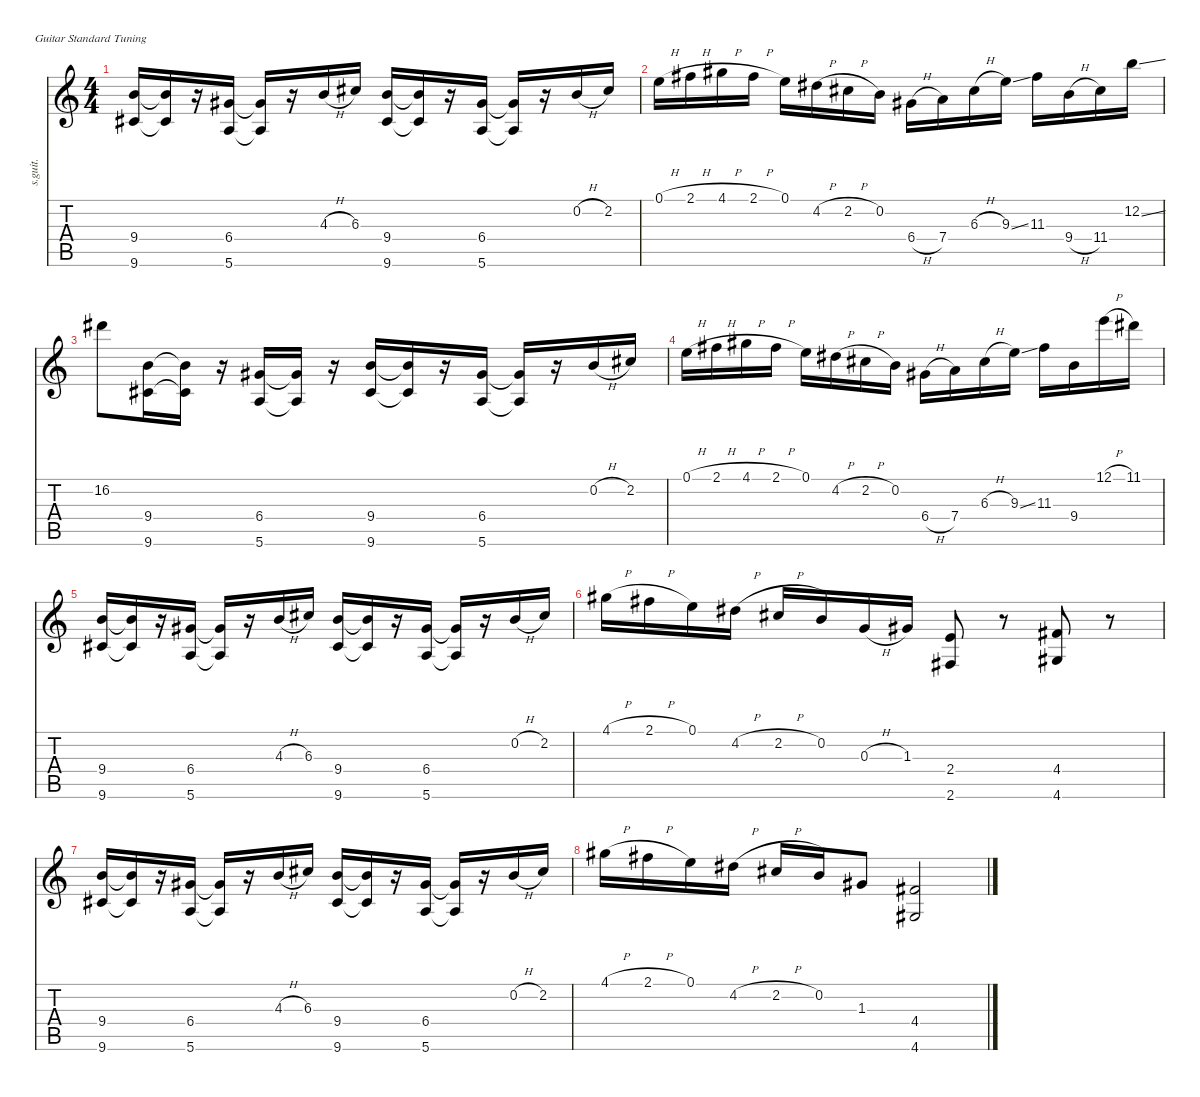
\defaultSystemsLayout 4
\hideDynamics
\bracketExtendMode nobrackets
\track ("Mario Camarena" "s.guit.") {instrument overdrivenguitar}
\staff {score tabs}
\tuning (E4 B3 G3 D3 A2 E2)
\ts (4 4)
\tempo (170 hide)
\clef g2
\ks c
(9.4 9.6{acc #}).16{lyrics (0 "") lyrics (1 "") lyrics (2 "") lyrics (3 "") lyrics (4 "") dy f} (9.4{t} 9.6{t acc #}).16{lyrics (0 "") lyrics (1 "") lyrics (2 "") lyrics (3 "") lyrics (4 "")} r.16 (6.4{acc #} 5.6).16{lyrics (0 "") lyrics (1 "") lyrics (2 "") lyrics (3 "") lyrics (4 "")} (6.4{t acc #} 5.6{t}).16{lyrics (0 "") lyrics (1 "") lyrics (2 "") lyrics (3 "") lyrics (4 "")} r.16 4.3{h}.16{lyrics (0 "") lyrics (1 "") lyrics (2 "") lyrics (3 "") lyrics (4 "")} 6.3{acc #}.16{lyrics (0 "") lyrics (1 "") lyrics (2 "") lyrics (3 "") lyrics (4 "")} (9.4 9.6{acc #}).16{lyrics (0 "") lyrics (1 "") lyrics (2 "") lyrics (3 "") lyrics (4 "")} (9.4{t} 9.6{t acc #}).16{lyrics (0 "") lyrics (1 "") lyrics (2 "") lyrics (3 "") lyrics (4 "")} r.16 (6.4{acc #} 5.6).16{lyrics (0 "") lyrics (1 "") lyrics (2 "") lyrics (3 "") lyrics (4 "")} (6.4{t acc #} 5.6{t}).16{lyrics (0 "") lyrics (1 "") lyrics (2 "") lyrics (3 "") lyrics (4 "")} r.16 0.2{h}.16{lyrics (0 "") lyrics (1 "") lyrics (2 "") lyrics (3 "") lyrics (4 "")} 2.2{acc #}.16{lyrics (0 "") lyrics (1 "") lyrics (2 "") lyrics (3 "") lyrics (4 "")} |
0.1{h}.16{lyrics (0 "") lyrics (1 "") lyrics (2 "") lyrics (3 "") lyrics (4 "")} 2.1{h acc #}.16{lyrics (0 "") lyrics (1 "") lyrics (2 "") lyrics (3 "") lyrics (4 "")} 4.1{h acc #}.16{lyrics (0 "") lyrics (1 "") lyrics (2 "") lyrics (3 "") lyrics (4 "")} 2.1{h acc #}.16{lyrics (0 "") lyrics (1 "") lyrics (2 "") lyrics (3 "") lyrics (4 "")} 0.1.16{lyrics (0 "") lyrics (1 "") lyrics (2 "") lyrics (3 "") lyrics (4 "")} 4.2{h acc #}.16{lyrics (0 "") lyrics (1 "") lyrics (2 "") lyrics (3 "") lyrics (4 "")} 2.2{h acc #}.16{lyrics (0 "") lyrics (1 "") lyrics (2 "") lyrics (3 "") lyrics (4 "")} 0.2.16{lyrics (0 "") lyrics (1 "") lyrics (2 "") lyrics (3 "") lyrics (4 "")} 6.4{h acc #}.16{lyrics (0 "") lyrics (1 "") lyrics (2 "") lyrics (3 "") lyrics (4 "")} 7.4.16{lyrics (0 "") lyrics (1 "") lyrics (2 "") lyrics (3 "") lyrics (4 "")} 6.3{h acc #}.16{lyrics (0 "") lyrics (1 "") lyrics (2 "") lyrics (3 "") lyrics (4 "")} 9.3{ss}.16{lyrics (0 "") lyrics (1 "") lyrics (2 "") lyrics (3 "") lyrics (4 "")} 11.3{acc #}.16{lyrics (0 "") lyrics (1 "") lyrics (2 "") lyrics (3 "") lyrics (4 "")} 9.4{h}.16{lyrics (0 "") lyrics (1 "") lyrics (2 "") lyrics (3 "") lyrics (4 "")} 11.4{acc #}.16{lyrics (0 "") lyrics (1 "") lyrics (2 "") lyrics (3 "") lyrics (4 "")} 12.2{ss}.16{lyrics (0 "") lyrics (1 "") lyrics (2 "") lyrics (3 "") lyrics (4 "")} |
16.2{acc #}.8{lyrics (0 "") lyrics (1 "") lyrics (2 "") lyrics (3 "") lyrics (4 "")} (9.4 9.6{acc #}).16{lyrics (0 "") lyrics (1 "") lyrics (2 "") lyrics (3 "") lyrics (4 "")} (9.4{t} 9.6{t acc #}).16{lyrics (0 "") lyrics (1 "") lyrics (2 "") lyrics (3 "") lyrics (4 "")} r.16 (6.4{acc #} 5.6).16{lyrics (0 "") lyrics (1 "") lyrics (2 "") lyrics (3 "") lyrics (4 "")} (6.4{t acc #} 5.6{t}).16{lyrics (0 "") lyrics (1 "") lyrics (2 "") lyrics (3 "") lyrics (4 "")} r.16 (9.4 9.6{acc #}).16{lyrics (0 "") lyrics (1 "") lyrics (2 "") lyrics (3 "") lyrics (4 "")} (9.4{t} 9.6{t acc #}).16{lyrics (0 "") lyrics (1 "") lyrics (2 "") lyrics (3 "") lyrics (4 "")} r.16 (6.4{acc #} 5.6).16{lyrics (0 "") lyrics (1 "") lyrics (2 "") lyrics (3 "") lyrics (4 "")} (6.4{t acc #} 5.6{t}).16{lyrics (0 "") lyrics (1 "") lyrics (2 "") lyrics (3 "") lyrics (4 "")} r.16 0.2{h}.16{lyrics (0 "") lyrics (1 "") lyrics (2 "") lyrics (3 "") lyrics (4 "")} 2.2{acc #}.16{lyrics (0 "") lyrics (1 "") lyrics (2 "") lyrics (3 "") lyrics (4 "")} |
0.1{h}.16{lyrics (0 "") lyrics (1 "") lyrics (2 "") lyrics (3 "") lyrics (4 "")} 2.1{h acc #}.16{lyrics (0 "") lyrics (1 "") lyrics (2 "") lyrics (3 "") lyrics (4 "")} 4.1{h acc #}.16{lyrics (0 "") lyrics (1 "") lyrics (2 "") lyrics (3 "") lyrics (4 "")} 2.1{h acc #}.16{lyrics (0 "") lyrics (1 "") lyrics (2 "") lyrics (3 "") lyrics (4 "")} 0.1.16{lyrics (0 "") lyrics (1 "") lyrics (2 "") lyrics (3 "") lyrics (4 "")} 4.2{h acc #}.16{lyrics (0 "") lyrics (1 "") lyrics (2 "") lyrics (3 "") lyrics (4 "")} 2.2{h acc #}.16{lyrics (0 "") lyrics (1 "") lyrics (2 "") lyrics (3 "") lyrics (4 "")} 0.2.16{lyrics (0 "") lyrics (1 "") lyrics (2 "") lyrics (3 "") lyrics (4 "")} 6.4{h acc #}.16{lyrics (0 "") lyrics (1 "") lyrics (2 "") lyrics (3 "") lyrics (4 "")} 7.4.16{lyrics (0 "") lyrics (1 "") lyrics (2 "") lyrics (3 "") lyrics (4 "")} 6.3{h acc #}.16{lyrics (0 "") lyrics (1 "") lyrics (2 "") lyrics (3 "") lyrics (4 "")} 9.3{ss}.16{lyrics (0 "") lyrics (1 "") lyrics (2 "") lyrics (3 "") lyrics (4 "")} 11.3{acc #}.16{lyrics (0 "") lyrics (1 "") lyrics (2 "") lyrics (3 "") lyrics (4 "")} 9.4.16{lyrics (0 "") lyrics (1 "") lyrics (2 "") lyrics (3 "") lyrics (4 "")} 12.1{h}.16{lyrics (0 "") lyrics (1 "") lyrics (2 "") lyrics (3 "") lyrics (4 "")} 11.1{acc #}.16{lyrics (0 "") lyrics (1 "") lyrics (2 "") lyrics (3 "") lyrics (4 "")} |
(9.4 9.6{acc #}).16{lyrics (0 "") lyrics (1 "") lyrics (2 "") lyrics (3 "") lyrics (4 "")} (9.4{t} 9.6{t acc #}).16{lyrics (0 "") lyrics (1 "") lyrics (2 "") lyrics (3 "") lyrics (4 "")} r.16 (6.4{acc #} 5.6).16{lyrics (0 "") lyrics (1 "") lyrics (2 "") lyrics (3 "") lyrics (4 "")} (6.4{t acc #} 5.6{t}).16{lyrics (0 "") lyrics (1 "") lyrics (2 "") lyrics (3 "") lyrics (4 "")} r.16 4.3{h}.16{lyrics (0 "") lyrics (1 "") lyrics (2 "") lyrics (3 "") lyrics (4 "")} 6.3{acc #}.16{lyrics (0 "") lyrics (1 "") lyrics (2 "") lyrics (3 "") lyrics (4 "")} (9.4 9.6{acc #}).16{lyrics (0 "") lyrics (1 "") lyrics (2 "") lyrics (3 "") lyrics (4 "")} (9.4{t} 9.6{t acc #}).16{lyrics (0 "") lyrics (1 "") lyrics (2 "") lyrics (3 "") lyrics (4 "")} r.16 (6.4{acc #} 5.6).16{lyrics (0 "") lyrics (1 "") lyrics (2 "") lyrics (3 "") lyrics (4 "")} (6.4{t acc #} 5.6{t}).16{lyrics (0 "") lyrics (1 "") lyrics (2 "") lyrics (3 "") lyrics (4 "")} r.16 0.2{h}.16{lyrics (0 "") lyrics (1 "") lyrics (2 "") lyrics (3 "") lyrics (4 "")} 2.2{acc #}.16{lyrics (0 "") lyrics (1 "") lyrics (2 "") lyrics (3 "") lyrics (4 "")} |
4.1{h acc #}.16{lyrics (0 "") lyrics (1 "") lyrics (2 "") lyrics (3 "") lyrics (4 "")} 2.1{h acc #}.16{lyrics (0 "") lyrics (1 "") lyrics (2 "") lyrics (3 "") lyrics (4 "")} 0.1.16{lyrics (0 "") lyrics (1 "") lyrics (2 "") lyrics (3 "") lyrics (4 "")} 4.2{h acc #}.16{lyrics (0 "") lyrics (1 "") lyrics (2 "") lyrics (3 "") lyrics (4 "")} 2.2{h acc #}.16{lyrics (0 "") lyrics (1 "") lyrics (2 "") lyrics (3 "") lyrics (4 "")} 0.2.16{lyrics (0 "") lyrics (1 "") lyrics (2 "") lyrics (3 "") lyrics (4 "")} 0.3{h}.16{lyrics (0 "") lyrics (1 "") lyrics (2 "") lyrics (3 "") lyrics (4 "")} 1.3{acc #}.16{lyrics (0 "") lyrics (1 "") lyrics (2 "") lyrics (3 "") lyrics (4 "")} (2.4 2.6{acc #}).8{lyrics (0 "") lyrics (1 "") lyrics (2 "") lyrics (3 "") lyrics (4 "")} r.8 (4.4{acc #} 4.6{acc #}).8{lyrics (0 "") lyrics (1 "") lyrics (2 "") lyrics (3 "") lyrics (4 "")} r.8 |
(9.4 9.6{acc #}).16{lyrics (0 "") lyrics (1 "") lyrics (2 "") lyrics (3 "") lyrics (4 "")} (9.4{t} 9.6{t acc #}).16{lyrics (0 "") lyrics (1 "") lyrics (2 "") lyrics (3 "") lyrics (4 "")} r.16 (6.4{acc #} 5.6).16{lyrics (0 "") lyrics (1 "") lyrics (2 "") lyrics (3 "") lyrics (4 "")} (6.4{t acc #} 5.6{t}).16{lyrics (0 "") lyrics (1 "") lyrics (2 "") lyrics (3 "") lyrics (4 "")} r.16 4.3{h}.16{lyrics (0 "") lyrics (1 "") lyrics (2 "") lyrics (3 "") lyrics (4 "")} 6.3{acc #}.16{lyrics (0 "") lyrics (1 "") lyrics (2 "") lyrics (3 "") lyrics (4 "")} (9.4 9.6{acc #}).16{lyrics (0 "") lyrics (1 "") lyrics (2 "") lyrics (3 "") lyrics (4 "")} (9.4{t} 9.6{t acc #}).16{lyrics (0 "") lyrics (1 "") lyrics (2 "") lyrics (3 "") lyrics (4 "")} r.16 (6.4{acc #} 5.6).16{lyrics (0 "") lyrics (1 "") lyrics (2 "") lyrics (3 "") lyrics (4 "")} (6.4{t acc #} 5.6{t}).16{lyrics (0 "") lyrics (1 "") lyrics (2 "") lyrics (3 "") lyrics (4 "")} r.16 0.2{h}.16{lyrics (0 "") lyrics (1 "") lyrics (2 "") lyrics (3 "") lyrics (4 "")} 2.2{acc #}.16{lyrics (0 "") lyrics (1 "") lyrics (2 "") lyrics (3 "") lyrics (4 "")} |
4.1{h acc #}.16{lyrics (0 "") lyrics (1 "") lyrics (2 "") lyrics (3 "") lyrics (4 "")} 2.1{h acc #}.16{lyrics (0 "") lyrics (1 "") lyrics (2 "") lyrics (3 "") lyrics (4 "")} 0.1.16{lyrics (0 "") lyrics (1 "") lyrics (2 "") lyrics (3 "") lyrics (4 "")} 4.2{h acc #}.16{lyrics (0 "") lyrics (1 "") lyrics (2 "") lyrics (3 "") lyrics (4 "")} 2.2{h acc #}.16{lyrics (0 "") lyrics (1 "") lyrics (2 "") lyrics (3 "") lyrics (4 "")} 0.2.16{lyrics (0 "") lyrics (1 "") lyrics (2 "") lyrics (3 "") lyrics (4 "")} 1.3{acc #}.8{lyrics (0 "") lyrics (1 "") lyrics (2 "") lyrics (3 "") lyrics (4 "")} (4.4{acc #} 4.6{acc #}).2{lyrics (0 "") lyrics (1 "") lyrics (2 "") lyrics (3 "") lyrics (4 "")}
